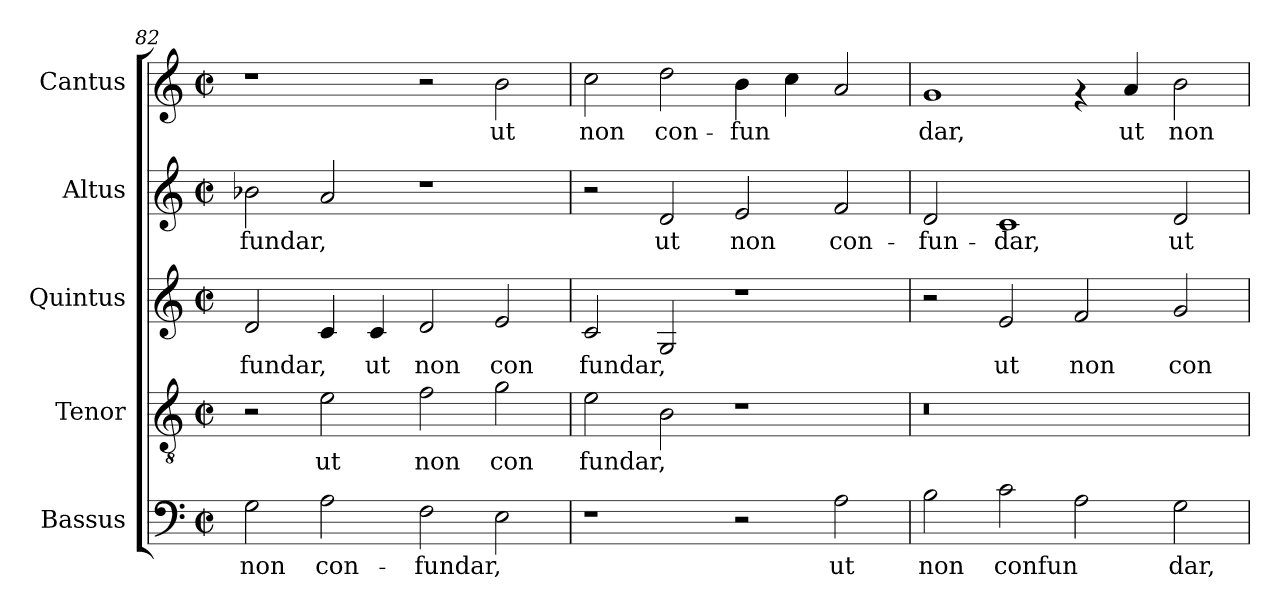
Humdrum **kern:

**kern	**text	**kern	**text	**kern	**text	**kern	**text	**kern	**text
*part5	*part5	*part4	*part4	*part3	*part3	*part2	*part2	*part1	*part1
*staff5	*staff5	*staff4	*staff4	*staff3	*staff3	*staff2	*staff2	*staff1	*staff1
*I"Bassus	*	*I"Tenor	*	*I"Quintus	*	*I"Altus	*	*I"Cantus	*
*clefF4	*	*clefGv2	*	*clefG2	*	*clefG2	*	*clefG2	*
*k[]	*	*k[]	*	*k[]	*	*k[]	*	*k[]	*
*C:	*	*C:	*	*C:	*	*C:	*	*C:	*
*M2/2	*	*M2/2	*	*M2/2	*	*M2/2	*	*M2/2	*
*met(c|)	*	*met(c|)	*	*met(c|)	*	*met(c|)	*	*met(c|)	*
=82	=82	=82	=82	=82	=82	=82	=82	=82	=82
!	!LO:LY:b:cj	!	!	!	!LO:LY:b:cj	!	!LO:LY:b:cj	!	!
2G\	non	2r	.	2d/	fundar,	2b-X\	-fundar,	1r	.
!	!LO:LY:b:cj	!	!LO:LY:b:cj	!	!LO:LY:b:cj	!	!LO:LY:b:cj	!	!
2A\	con-	2e\	ut	4c/	.	2a/	.	.	.
!	!	!	!	!	!LO:LY:b:cj	!	!	!	!
.	.	.	.	4c/	ut	.	.	.	.
!	!LO:LY:b:cj	!	!LO:LY:b:cj	!	!LO:LY:b:cj	!	!	!	!
2F\	-fundar,	2f\	non	2d/	non	1r	.	2r	.
!	!LO:LY:b:cj	!	!LO:LY:b:cj	!	!LO:LY:b:cj	!	!	!	!LO:LY:b:cj
2E\	.	2g\	con	2e/	con	.	.	2b\	ut
=83	=83	=83	=83	=83	=83	=83	=83	=83	=83
!	!	!	!LO:LY:b:cj	!	!LO:LY:b:cj	!	!	!	!LO:LY:b:cj
1r	.	2e\	fundar,	2c/	fundar,	2r	.	2cc\	non
!	!	!	!LO:LY:b:cj	!	!LO:LY:b:cj	!	!LO:LY:b:cj	!	!LO:LY:b:cj
.	.	2B\	.	2G/	.	2d/	ut	2dd\	con-
!	!	!	!	!	!	!	!LO:LY:b:cj	!	!LO:LY:b:cj
2r	.	1r	.	1r	.	2e/	non	4b\	-fun-
!	!	!	!	!	!	!	!	!	!LO:LY:b:cj
.	.	.	.	.	.	.	.	4cc\	--
!	!LO:LY:b:cj	!	!	!	!	!	!LO:LY:b:cj	!	!LO:LY:b:cj
2A\	ut	.	.	.	.	2f/	con-	2a/	--
=84	=84	=84	=84	=84	=84	=84	=84	=84	=84
!	!LO:LY:b:cj	!	!	!	!	!	!LO:LY:b:cj	!	!LO:LY:b:cj
2B\	non	0r	.	2r	.	2d/	-fun-	1g	-dar,
!	!LO:LY:b:cj	!	!	!	!LO:LY:b:cj	!	!LO:LY:b:cj	!	!
2c\	confun-	.	.	2e/	ut	1c	-dar,	.	.
!	!LO:LY:b:cj	!	!	!	!LO:LY:b:cj	!	!	!	!
2A\	--	.	.	2f/	non	.	.	4rf	.
!	!	!	!	!	!	!	!	!	!LO:LY:b:cj
.	.	.	.	.	.	.	.	4a/	ut
!	!LO:LY:b:cj	!	!	!	!LO:LY:b:cj	!	!LO:LY:b:cj	!	!LO:LY:b:cj
2G\	-dar,	.	.	2g/	con	2d/	ut	2b\	non
=	=	=	=	=	=	=	=	=	=
*-	*-	*-	*-	*-	*-	*-	*-	*-	*-
